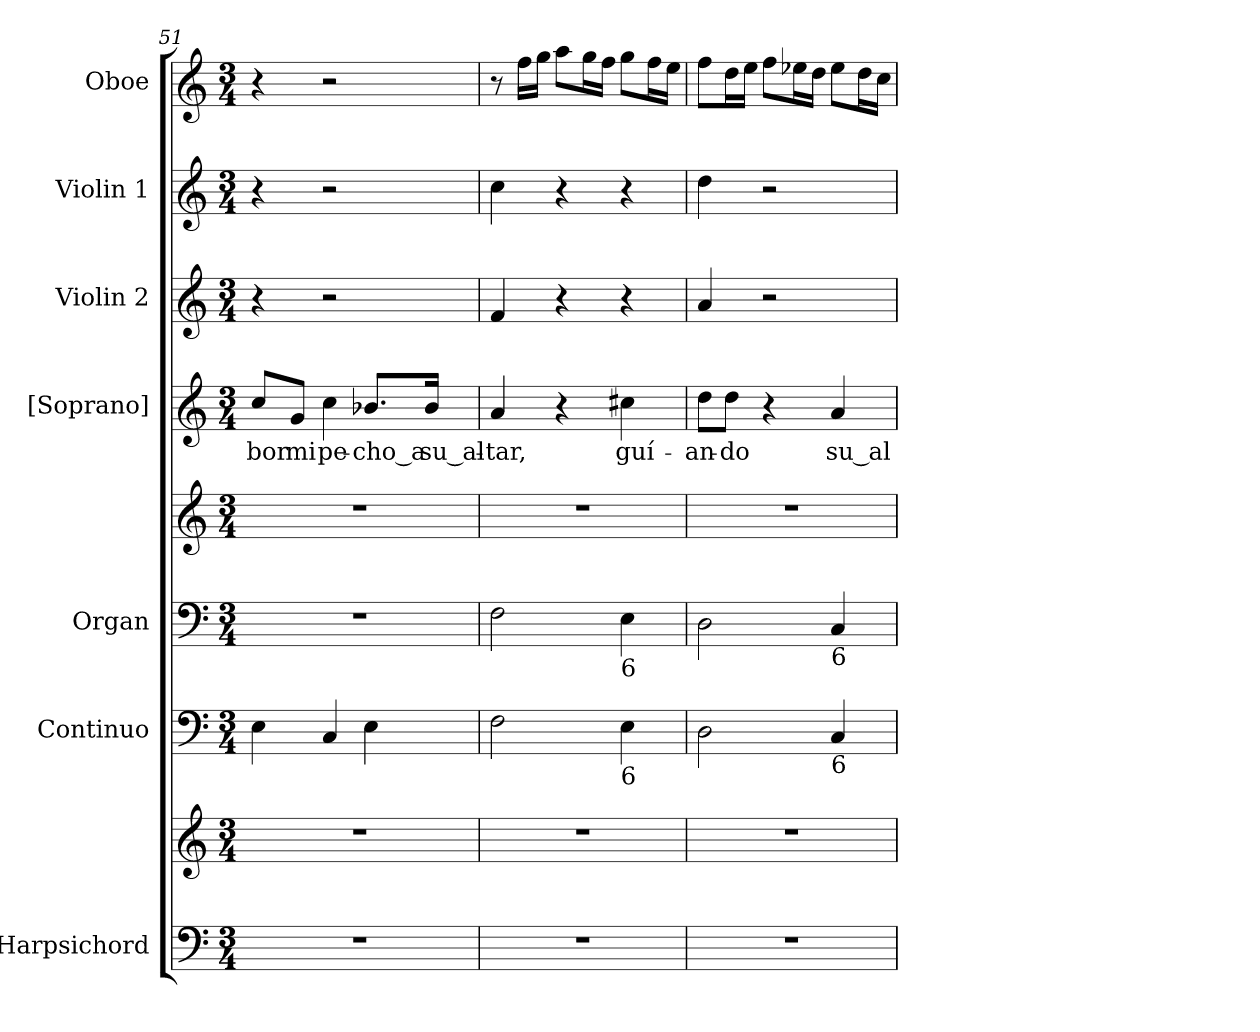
**kern	**kern	**kern	**kern	**kern	**kern	**text	**kern	**kern	**kern
*part7	*part7	*part6	*part5	*part5	*part4	*part4	*part3	*part2	*part1
*staff9	*staff8	*staff7	*staff6	*staff5	*staff4	*staff4	*staff3	*staff2	*staff1
*I"Harpsichord	*	*I"Continuo	*I"Organ	*	*I"[Soprano]	*	*I"Violin 2	*I"Violin 1	*I"Oboe
*	*	*I'Cont.	*I'Org.	*	*I'S.	*	*I'Vln. 2	*I'Vln. 1	*I'Ob.
*clefF4	*clefG2	*clefF4	*clefF4	*clefG2	*clefG2	*	*clefG2	*clefG2	*clefG2
*k[]	*k[]	*k[]	*k[]	*k[]	*k[]	*	*k[]	*k[]	*k[]
*C:	*C:	*C:	*C:	*C:	*C:	*	*C:	*C:	*C:
*M3/4	*M3/4	*M3/4	*M3/4	*M3/4	*M3/4	*	*M3/4	*M3/4	*M3/4
=51	=51	=51	=51	=51	=51	=51	=51	=51	=51
!LO:N:vis=1	!LO:N:vis=1	!	!LO:N:vis=1	!LO:N:vis=1	!	!	!	!	!
!	!	!	!	!	!	!LO:LY:b:color=#000000	!	!	!
2.r	2.r	4Ei\	2.r	2.r	8cci/L	-bor	4r	4r	4r
!	!	!	!	!	!	!LO:LY:b:color=#000000	!	!	!
.	.	.	.	.	8gi/J	mi	.	.	.
!	!	!	!	!	!	!LO:LY:b:color=#000000	!	!	!
.	.	4Ci/	.	.	4cci\	pe-	2r	2r	2r
!	!	!	!	!	!	!LO:LY:b:color=#000000	!	!	!
.	.	4Ei\	.	.	8.b-Xi/L	-cho_a	.	.	.
!	!	!	!	!	!	!LO:LY:b:color=#000000	!	!	!
.	.	.	.	.	16b-i/Jk	su_al-	.	.	.
=52	=52	=52	=52	=52	=52	=52	=52	=52	=52
!LO:N:vis=1	!LO:N:vis=1	!	!	!LO:N:vis=1	!	!	!	!	!
!	!	!	!	!	!	!LO:LY:b:color=#000000	!	!	!
2.r	2.r	2Fi\	2Fi\	2.r	4ai/	-tar,	4fi/	4cci\	8r
.	.	.	.	.	.	.	.	.	16ffi\LL
.	.	.	.	.	.	.	.	.	16ggi\JJ
.	.	.	.	.	4r	.	4r	4r	8aai\L
.	.	.	.	.	.	.	.	.	16ggi\L
.	.	.	.	.	.	.	.	.	16ffi\JJ
!	!	!	!LO:TX:b:t=6	!	!	!	!	!	!
!	!	!LO:TX:b:t=6	!	!	!	!	!	!	!
!	!	!	!	!	!	!LO:LY:b:color=#000000	!	!	!
.	.	4Ei\	4Ei\	.	4cc#Xi\	guí-	4r	4r	8ggi\L
.	.	.	.	.	.	.	.	.	16ffi\L
.	.	.	.	.	.	.	.	.	16eei\JJ
=53	=53	=53	=53	=53	=53	=53	=53	=53	=53
!LO:N:vis=1	!LO:N:vis=1	!	!	!LO:N:vis=1	!	!	!	!	!
!	!	!	!	!	!	!LO:LY:b:color=#000000	!	!	!
2.r	2.r	2Di\	2Di\	2.r	8ddi\L	-an-	4ai/	4ddi\	8ffi\L
!	!	!	!	!	!	!LO:LY:b:color=#000000	!	!	!
.	.	.	.	.	8ddi\J	-do	.	.	16ddi\L
.	.	.	.	.	.	.	.	.	16eei\JJ
.	.	.	.	.	4r	.	2r	2r	8ffi\L
.	.	.	.	.	.	.	.	.	16ee-Xi\L
.	.	.	.	.	.	.	.	.	16ddi\JJ
!	!	!	!LO:TX:b:t=6	!	!	!	!	!	!
!	!	!LO:TX:b:t=6	!	!	!	!	!	!	!
!	!	!	!	!	!	!LO:LY:b:color=#000000	!	!	!
.	.	4Ci/	4Ci/	.	4ai/	su_al-	.	.	8ee-i\L
.	.	.	.	.	.	.	.	.	16ddi\L
.	.	.	.	.	.	.	.	.	16cci\JJ
=	=	=	=	=	=	=	=	=	=
*-	*-	*-	*-	*-	*-	*-	*-	*-	*-
